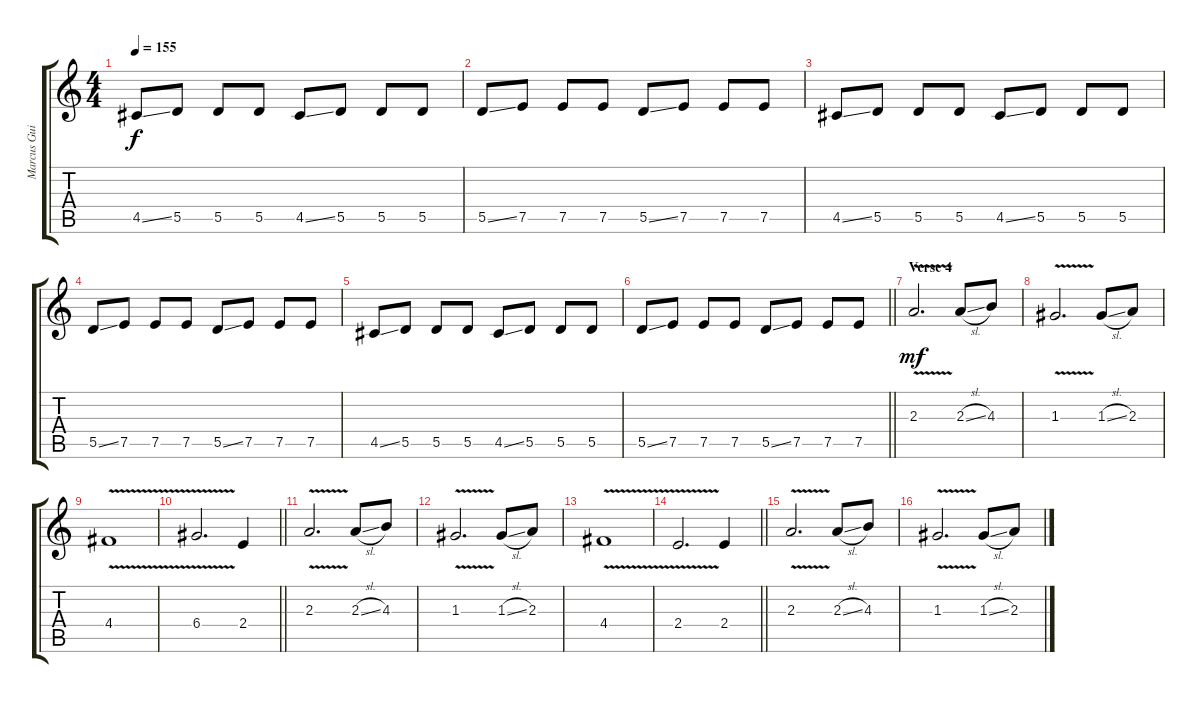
\track ("Marcus Guitar" "Marcus Gui") {instrument distortionguitar}
\staff {score tabs}
\tuning (E4 B3 G3 D3 A2 E2) {hide}
\ts (4 4)
\tempo 155
\clef g2
\ks c
4.5{ss}.8{dy f} 5.5.8 5.5.8 5.5.8 4.5{ss}.8 5.5.8 5.5.8 5.5.8 |
5.5{ss}.8 7.5.8 7.5.8 7.5.8 5.5{ss}.8 7.5.8 7.5.8 7.5.8 |
4.5{ss}.8 5.5.8 5.5.8 5.5.8 4.5{ss}.8 5.5.8 5.5.8 5.5.8 |
5.5{ss}.8 7.5.8 7.5.8 7.5.8 5.5{ss}.8 7.5.8 7.5.8 7.5.8 |
4.5{ss}.8 5.5.8 5.5.8 5.5.8 4.5{ss}.8 5.5.8 5.5.8 5.5.8 |
\barLineRight lightlight
5.5{ss}.8 7.5.8 7.5.8 7.5.8 5.5{ss}.8 7.5.8 7.5.8 7.5.8 |
\section ("" "Verse 4")
2.3{v}.2{d dy mf} 2.3{sl}.8 4.3.8 |
1.3{v}.2{d} 1.3{sl}.8 2.3.8 |
4.4{v}.1 |
\barLineRight lightlight
6.4{v}.2{d} 2.4.4 |
2.3{v}.2{d} 2.3{sl}.8 4.3.8 |
1.3{v}.2{d} 1.3{sl}.8 2.3.8 |
4.4{v}.1 |
\barLineRight lightlight
2.4{v}.2{d} 2.4.4 |
2.3{v}.2{d} 2.3{sl}.8 4.3.8 |
1.3{v}.2{d} 1.3{sl}.8 2.3.8
